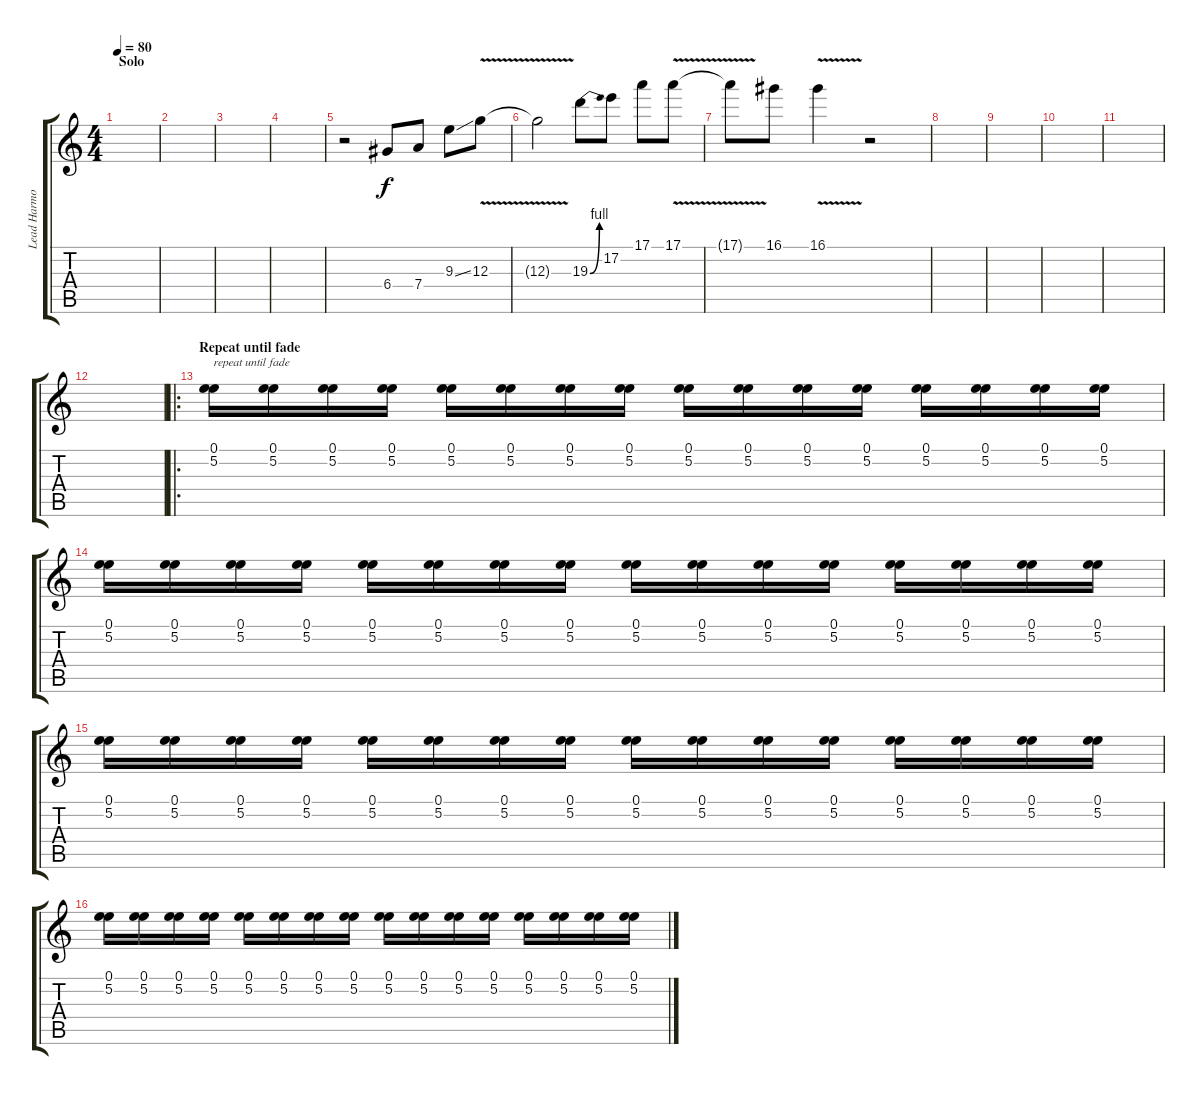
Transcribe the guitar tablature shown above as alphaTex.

\track ("Lead Harmony" "Lead Harmo") {instrument overdrivenguitar}
\staff {score tabs}
\tuning (E4 B3 G3 D3 A2 E2) {hide}
\ts (4 4)
\section ("" "Solo")
\tempo 80
\clef g2
\ks c
|
|
|
|
r.2 6.4.8 7.4.8 9.3{ss}.8 12.3{v}.8 |
12.3{t}.2 19.3{be (bend 0 0 60 4)}.8 17.2.8 17.1.8 17.1{v}.8 |
17.1{t}.8 16.1.8 16.1{v}.4 r.2 |
|
|
|
|
|
\ro
\section ("" "Repeat until fade")
(0.1 5.2).16{txt "repeat until fade" volume 0} (0.1 5.2).16 (0.1 5.2).16 (0.1 5.2).16 (0.1 5.2).16 (0.1 5.2).16 (0.1 5.2).16 (0.1 5.2).16 (0.1 5.2).16 (0.1 5.2).16 (0.1 5.2).16 (0.1 5.2).16 (0.1 5.2).16 (0.1 5.2).16 (0.1 5.2).16 (0.1 5.2).16 |
(0.1 5.2).16 (0.1 5.2).16 (0.1 5.2).16 (0.1 5.2).16 (0.1 5.2).16 (0.1 5.2).16 (0.1 5.2).16 (0.1 5.2).16 (0.1 5.2).16 (0.1 5.2).16 (0.1 5.2).16 (0.1 5.2).16 (0.1 5.2).16 (0.1 5.2).16 (0.1 5.2).16 (0.1 5.2).16 |
(0.1 5.2).16 (0.1 5.2).16 (0.1 5.2).16 (0.1 5.2).16 (0.1 5.2).16 (0.1 5.2).16 (0.1 5.2).16 (0.1 5.2).16 (0.1 5.2).16 (0.1 5.2).16 (0.1 5.2).16 (0.1 5.2).16 (0.1 5.2).16 (0.1 5.2).16 (0.1 5.2).16 (0.1 5.2).16 |
(0.1 5.2).16 (0.1 5.2).16 (0.1 5.2).16 (0.1 5.2).16 (0.1 5.2).16 (0.1 5.2).16 (0.1 5.2).16 (0.1 5.2).16 (0.1 5.2).16 (0.1 5.2).16 (0.1 5.2).16 (0.1 5.2).16 (0.1 5.2).16 (0.1 5.2).16 (0.1 5.2).16 (0.1 5.2).16
